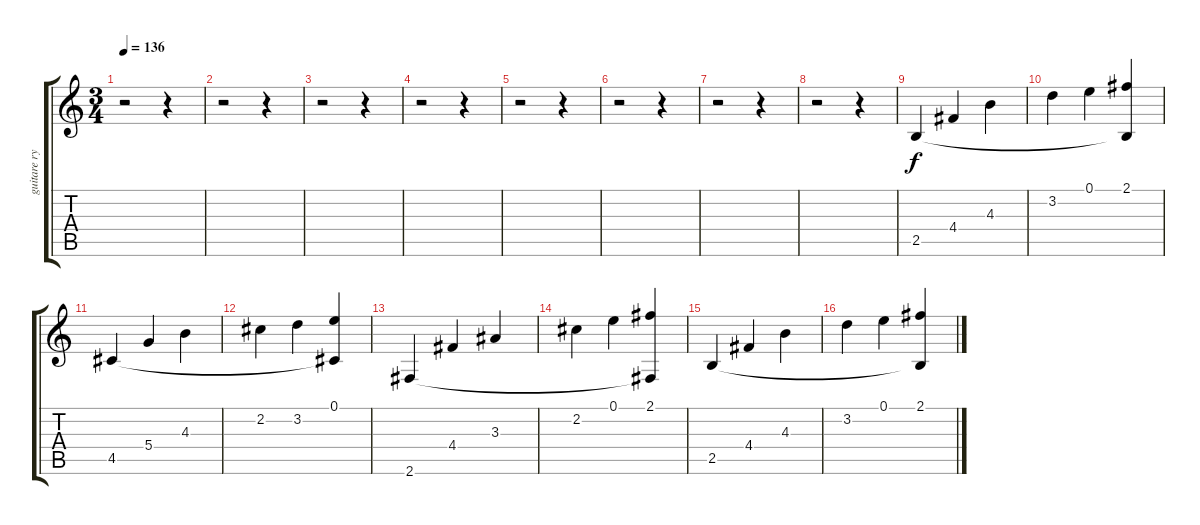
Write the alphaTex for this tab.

\track ("guitare rythmique" "guitare ry") {instrument acousticguitarnylon}
\staff {score tabs}
\tuning (E4 B3 G3 D3 A2 E2) {hide}
\ts (3 4)
\tempo 136
\clef g2
\ks c
r.2{dy f} r.4 |
r.2 r.4 |
r.2 r.4 |
r.2 r.4 |
r.2 r.4 |
r.2 r.4 |
r.2 r.4 |
r.2 r.4 |
2.5.4 4.4.4 4.3.4 |
3.2.4 0.1.4 (2.1 2.5{t}).4 |
4.5.4 5.4.4 4.3.4 |
2.2.4 3.2.4 (0.1 4.5{t}).4 |
2.6.4 4.4.4 3.3.4 |
2.2.4 0.1.4 (2.1 2.6{t}).4 |
2.5.4 4.4.4 4.3.4 |
3.2.4 0.1.4 (2.1 2.5{t}).4
